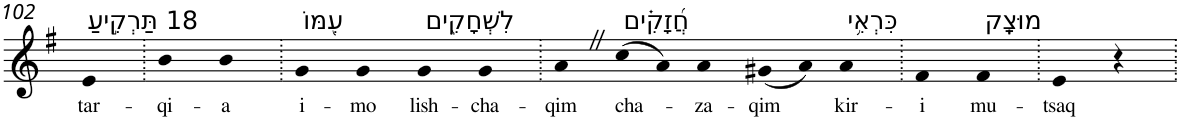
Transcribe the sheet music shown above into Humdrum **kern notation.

**kern	**text
*part1	*part1
*staff1	*staff1
*I"Piano	*
*I'Pno	*
!!LO:PB:g=z
*clefG2	*
*k[f#]	*
*G:	*
=102	=102
!LO:TX:a:t=18 תַּרְקִ֣יעַ	!
!	!LO:LY:b
4e	tar-
=103.	=103.
!	!LO:LY:b
4b	-qi-
!	!LO:LY:b
4b	-a
=104.	=104.
!LO:TX:a:t=עִ֭מּוֹ	!
!	!LO:LY:b
4g	i-
!	!LO:LY:b
4g	-mo
!LO:TX:a:t=לִשְׁחָקִ֑ים	!
!	!LO:LY:b
4g	lish-
!	!LO:LY:b
4g	-cha-
=105.	=105.
!	!LO:LY:b
4aZ	-qim
!LO:TX:a:t=חֲ֝זָקִ֗ים	!
!	!LO:LY:b
(8cc	cha-
8a)	.
!	!LO:LY:b
4a	-za-
!	!LO:LY:b
(8g#X	-qim
8a)	.
!LO:TX:a:t=כִּרְאִ֥י	!
!	!LO:LY:b
4a	kir-
=106.	=106.
!	!LO:LY:b
4f#	-i
!LO:TX:a:t=מוּצָֽק	!
!	!LO:LY:b
4f#	mu-
=107.	=107.
!	!LO:LY:b
4e	-tsaq
4r	.
=.	=.
*-	*-
